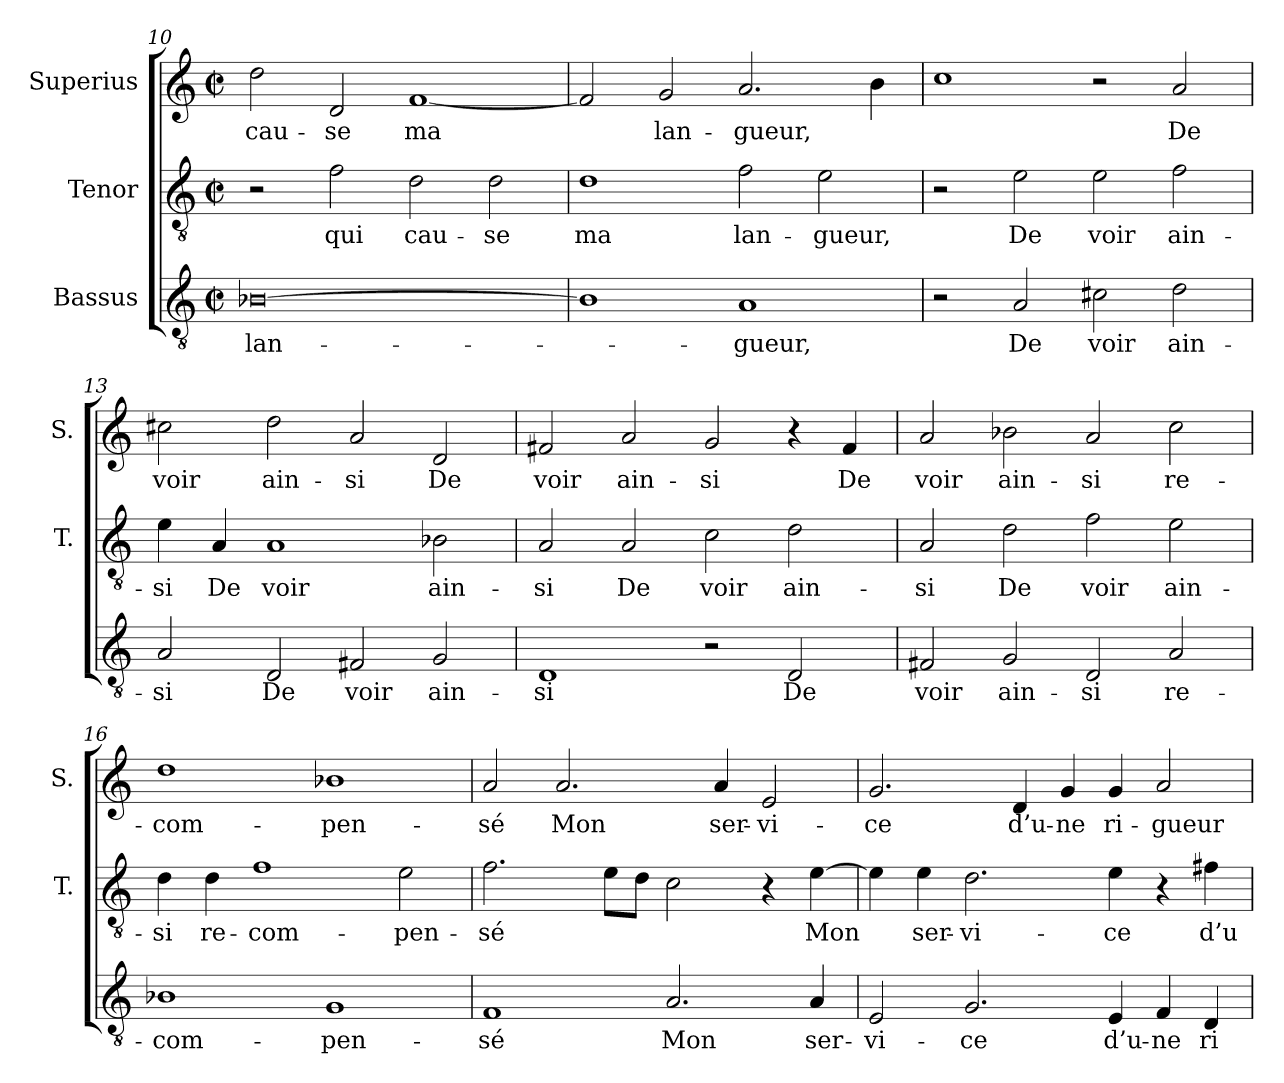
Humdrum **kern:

**kern	**text	**kern	**text	**kern	**text
*part3	*part3	*part2	*part2	*part1	*part1
*staff3	*staff3	*staff2	*staff2	*staff1	*staff1
*I"Bassus	*	*I"Tenor	*	*I"Superius	*
*	*	*I'T.	*	*I'S.	*
*clefGv2	*	*clefGv2	*	*clefG2	*
*k[]	*	*k[]	*	*k[]	*
*C:	*	*C:	*	*C:	*
*M2/2	*	*M2/2	*	*M2/2	*
*met(c|)	*	*met(c|)	*	*met(c|)	*
=10	=10	=10	=10	=10	=10
[0B-X\	lan-	2r	.	2dd\	cau-
.	.	2f\	qui	2d/	-se
.	.	2d\	cau-	[1f/	ma
.	.	2d\	-se	.	.
=11	=11	=11	=11	=11	=11
1B-\]	.	1d\	ma	2f/]	.
.	.	.	.	2g/	lan-
1A/	-gueur,	2f\	lan-	2.a/	-gueur,
.	.	2e\	-gueur,	.	.
.	.	.	.	4b\	.
!!LO:LB:g=z
=12	=12	=12	=12	=12	=12
2r	.	2r	.	1cc\	.
2A/	De	2e\	De	.	.
2c#X\	voir	2e\	voir	2r	.
2d\	ain-	2f\	ain-	2a/	De
=13	=13	=13	=13	=13	=13
2A/	-si	4e\	-si	2cc#X\	voir
.	.	4A/	De	.	.
2D/	De	1A/	voir	2dd\	ain-
2F#X/	voir	.	.	2a/	-si
2G/	ain-	2B-X\	ain-	2d/	De
=14	=14	=14	=14	=14	=14
1D/	-si	2A/	-si	2f#X/	voir
.	.	2A/	De	2a/	ain-
2r	.	2c\	voir	2g/	-si
2D/	De	2d\	ain-	4r	.
.	.	.	.	4f#/	De
=15	=15	=15	=15	=15	=15
2F#X/	voir	2A/	-si	2a/	voir
2G/	ain-	2d\	De	2b-X\	ain-
2D/	-si	2f\	voir	2a/	-si
2A/	re-	2e\	ain-	2cc\	re-
=16	=16	=16	=16	=16	=16
1B-X\	-com-	4d\	-si	1dd\	-com-
.	.	4d\	re-	.	.
.	.	1f\	-com-	.	.
1G/	-pen-	.	.	1b-X\	-pen-
.	.	2e\	-pen-	.	.
!!LO:LB:g=z
=17	=17	=17	=17	=17	=17
1F/	-sé	2.f\	-sé	2a/	-sé
.	.	.	.	2.a/	Mon
.	.	8e\L	.	.	.
.	.	8d\J	.	.	.
2.A/	Mon	2c\	.	.	.
.	.	.	.	4a/	ser-
.	.	4r	.	2e/	-vi-
4A/	ser-	[4e\	Mon	.	.
=18	=18	=18	=18	=18	=18
2E/	-vi-	4e\]	.	2.g/	-ce
.	.	4e\	ser-	.	.
2.G/	-ce	2.d\	-vi-	.	.
.	.	.	.	4d/	d’u-
.	.	.	.	4g/	-ne
4E/	d’u-	4e\	-ce	4g/	ri-
4F/	-ne	4r	.	2a/	-gueur
4D/	ri-	4f#X\	d’u-	.	.
=	=	=	=	=	=
*-	*-	*-	*-	*-	*-
